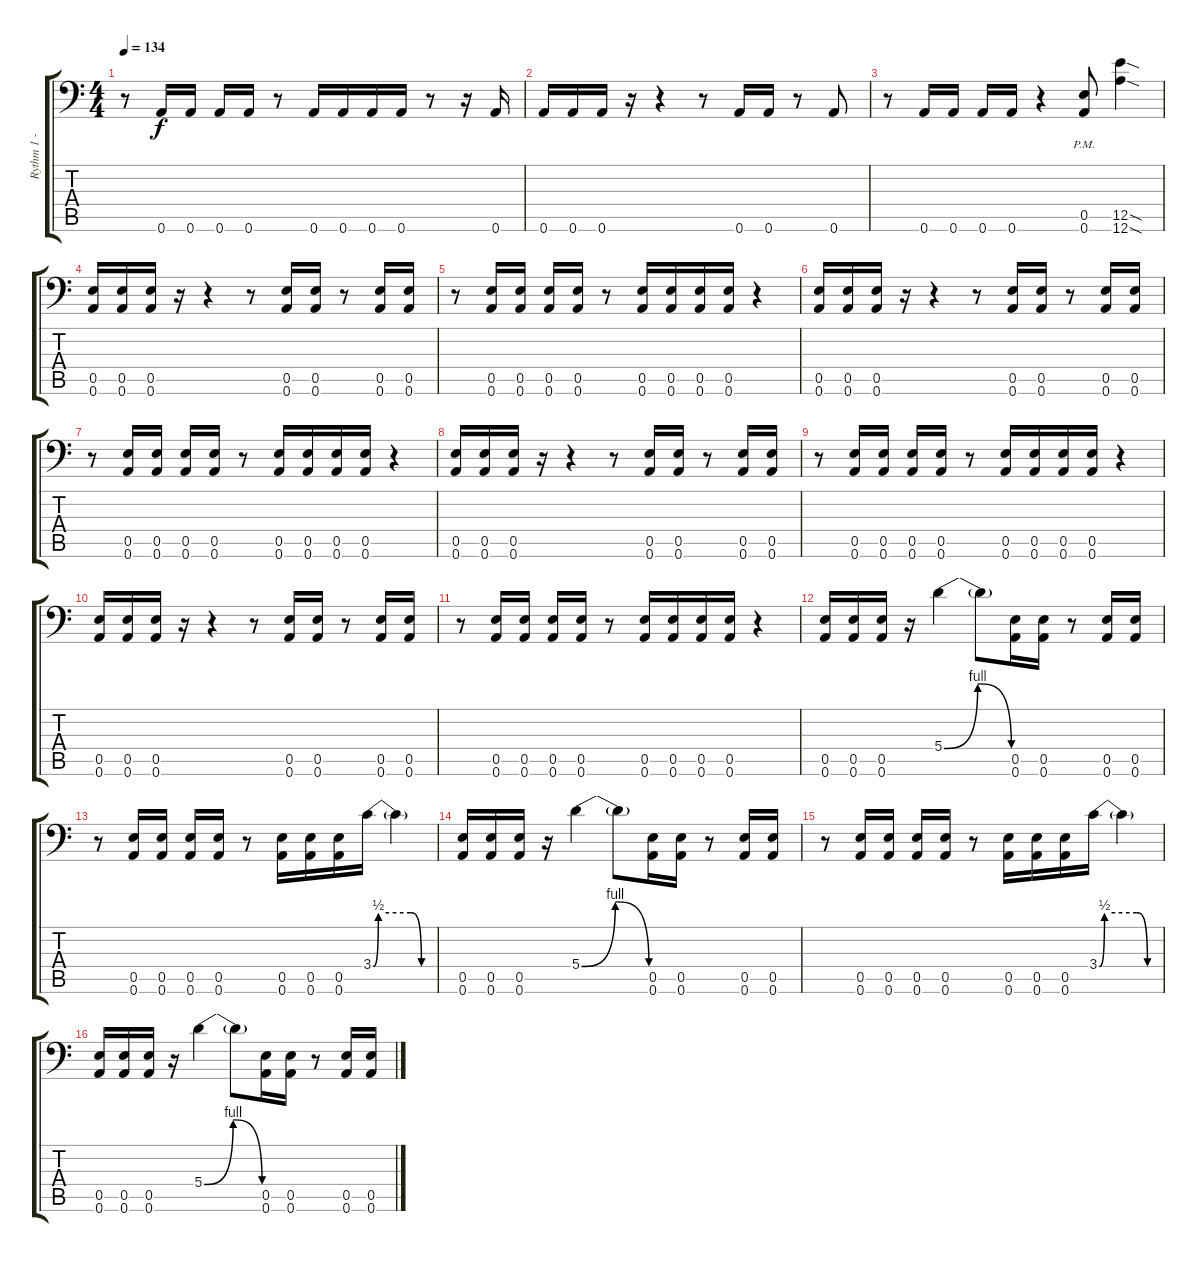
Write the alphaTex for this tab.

\track ("Rythm 1 - James" "Rythm 1 - ") {instrument distortionguitar}
\staff {score tabs}
\tuning (B3 Gb3 D3 A2 E2 A1) {hide}
\ts (4 4)
\tempo 134
\clef f4
\ks c
r.8{dy f} 0.6.16 0.6.16 0.6.16 0.6.16 r.8 0.6.16 0.6.16 0.6.16 0.6.16 r.8 r.16 0.6.16 |
0.6.16 0.6.16 0.6.16 r.16 r.4 r.8 0.6.16 0.6.16 r.8 0.6.8 |
r.8 0.6.16 0.6.16 0.6.16 0.6.16 r.4 (0.5{pm} 0.6{pm}).8 (12.5{sod} 12.6{sod}).4 |
(0.5 0.6).16 (0.5 0.6).16 (0.5 0.6).16 r.16 r.4 r.8 (0.5 0.6).16 (0.5 0.6).16 r.8 (0.5 0.6).16 (0.5 0.6).16 |
r.8 (0.5 0.6).16 (0.5 0.6).16 (0.5 0.6).16 (0.5 0.6).16 r.8 (0.5 0.6).16 (0.5 0.6).16 (0.5 0.6).16 (0.5 0.6).16 r.4 |
(0.5 0.6).16 (0.5 0.6).16 (0.5 0.6).16 r.16 r.4 r.8 (0.5 0.6).16 (0.5 0.6).16 r.8 (0.5 0.6).16 (0.5 0.6).16 |
r.8 (0.5 0.6).16 (0.5 0.6).16 (0.5 0.6).16 (0.5 0.6).16 r.8 (0.5 0.6).16 (0.5 0.6).16 (0.5 0.6).16 (0.5 0.6).16 r.4 |
(0.5 0.6).16 (0.5 0.6).16 (0.5 0.6).16 r.16 r.4 r.8 (0.5 0.6).16 (0.5 0.6).16 r.8 (0.5 0.6).16 (0.5 0.6).16 |
r.8 (0.5 0.6).16 (0.5 0.6).16 (0.5 0.6).16 (0.5 0.6).16 r.8 (0.5 0.6).16 (0.5 0.6).16 (0.5 0.6).16 (0.5 0.6).16 r.4 |
(0.5 0.6).16 (0.5 0.6).16 (0.5 0.6).16 r.16 r.4 r.8 (0.5 0.6).16 (0.5 0.6).16 r.8 (0.5 0.6).16 (0.5 0.6).16 |
r.8 (0.5 0.6).16 (0.5 0.6).16 (0.5 0.6).16 (0.5 0.6).16 r.8 (0.5 0.6).16 (0.5 0.6).16 (0.5 0.6).16 (0.5 0.6).16 r.4 |
(0.5 0.6).16 (0.5 0.6).16 (0.5 0.6).16 r.16 5.4{be (bendrelease 0 0 5 4 55 4 60 0)}.4 5.4{t}.8 (0.5 0.6).16 (0.5 0.6).16 r.8 (0.5 0.6).16 (0.5 0.6).16 |
r.8 (0.5 0.6).16 (0.5 0.6).16 (0.5 0.6).16 (0.5 0.6).16 r.8 (0.5 0.6).16 (0.5 0.6).16 (0.5 0.6).16 3.4{be (custom 0 0 5 2 35 2 45 0 60 0)}.16 3.4{t}.4 |
(0.5 0.6).16 (0.5 0.6).16 (0.5 0.6).16 r.16 5.4{be (bendrelease 0 0 5 4 55 4 60 0)}.4 5.4{t}.8 (0.5 0.6).16 (0.5 0.6).16 r.8 (0.5 0.6).16 (0.5 0.6).16 |
r.8 (0.5 0.6).16 (0.5 0.6).16 (0.5 0.6).16 (0.5 0.6).16 r.8 (0.5 0.6).16 (0.5 0.6).16 (0.5 0.6).16 3.4{be (custom 0 0 5 2 35 2 45 0 60 0)}.16 3.4{t}.4 |
(0.5 0.6).16 (0.5 0.6).16 (0.5 0.6).16 r.16 5.4{be (bendrelease 0 0 5 4 55 4 60 0)}.4 5.4{t}.8 (0.5 0.6).16 (0.5 0.6).16 r.8 (0.5 0.6).16 (0.5 0.6).16
